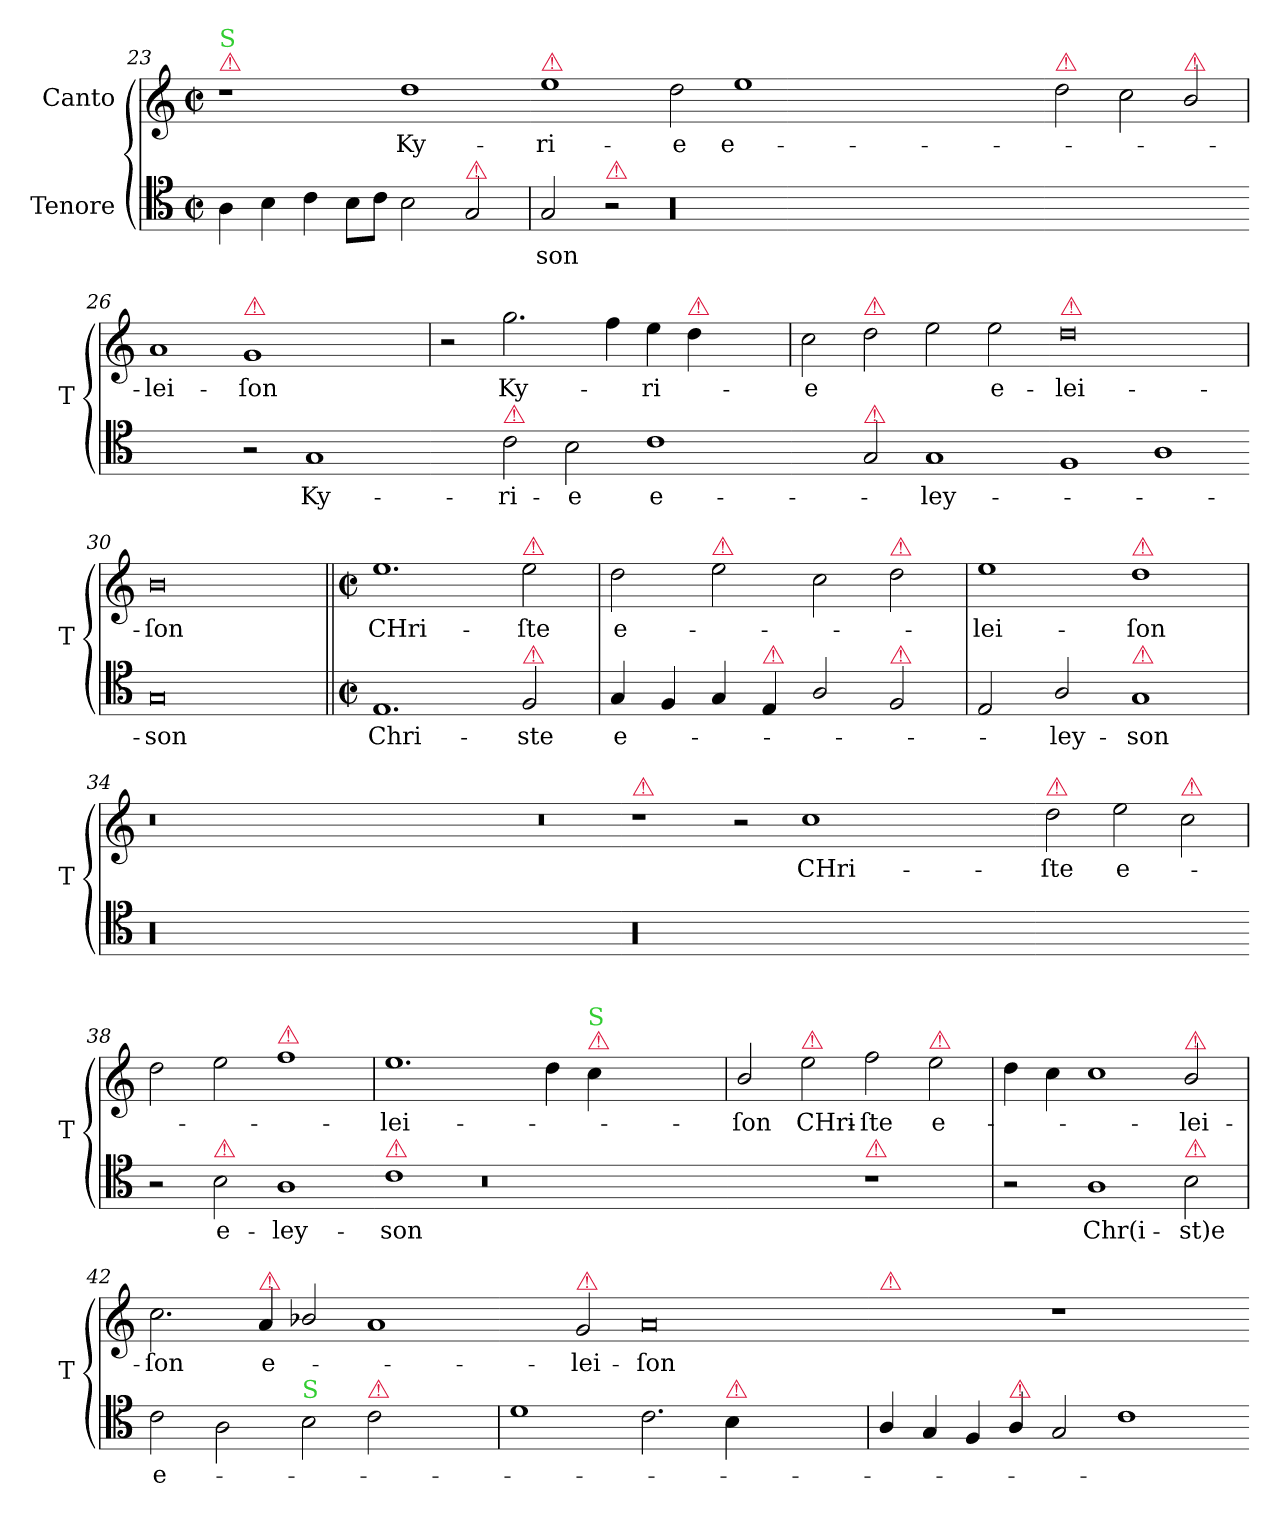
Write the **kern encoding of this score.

**kern	**text	**kern	**text
*part2	*part2	*part1	*part1
*staff2	*staff2	*staff1	*staff1
*I"Tenore	*	*I"Canto	*
*I'T	*	*	*
*clefC4	*	*clefG2	*
*k[]	*	*k[]	*
*M2/1	*	*M2/1	*
*met(c|)	*	*met(c|)	*
=23	=23	=23	=23
!	!	!LO:TX:a:color=crimson:t=⚠	!
!	!	!LO:TX:a:color=limegreen:t=S	!
4A\	.	1r	.
4B\	.	.	.
4c\	.	.	.
8B\L	.	.	.
8c\J	.	.	.
!	!	!	!LO:LY:i
2B\	.	1dd	Ky-
!LO:TX:a:color=crimson:t=⚠	!	!	!
2G/	.	.	.
=24	=24-	=24-	=24-
!	!	!LO:TX:a:color=crimson:t=⚠	!
!	!	!	!LO:LY:i
2G/	-son	1ee	-ri-
!LO:TX:a:color=crimson:t=⚠	!	!	!
2r	.	.	.
!	!	!	!LO:LY:i
00r	.	2dd\	-e
!	!	!	!LO:LY:i
.	.	1ee\	e-
.	.	0ryy	.
.	.	2ryy	.
=25-	=25-	=25-	=25-
!	!	!LO:TX:a:color=crimson:t=⚠	!
1.ryy	.	2dd\	.
.	.	2cc\	.
!	!	!LO:TX:a:color=crimson:t=⚠	!
.	.	2b/	.
=26-	=26	=26	=26
!	!	!	!LO:LY:i
1ryy	.	1a	-lei-
!	!	!LO:TX:a:color=crimson:t=⚠	!
!	!	!	!LO:LY:i
2r	.	1g	-ſon
1G/	Ky-	.	.
.	.	2ryy	.
=27-	=27	=27	=27
2ryy	.	2r	.
!LO:TX:a:color=crimson:t=⚠	!	!	!
!	!	!	!LO:LY:i
2c\	-ri-	2.gg\	Ky-
2B\	-e	.	.
.	.	4ff\	.
!	!	!	!LO:LY:i
1c\	e-	4ee\	-ri-
!	!	!LO:TX:a:color=crimson:t=⚠	!
.	.	4dd\	.
.	.	2ryy	.
=28-	=28	=28	=28
!	!	!	!LO:LY:i
2ryy	.	2cc\	-e
!	!	!LO:TX:a:color=crimson:t=⚠	!
!LO:TX:a:color=crimson:t=⚠	!	!	!
2G/	.	2dd\	.
1G	-ley-	2ee\	.
!	!	!	!LO:LY:i
.	.	2ee\	e-
=29-	=29-	=29-	=29-
!	!	!LO:TX:a:color=crimson:t=⚠	!
!	!	!	!LO:LY:i
1F	.	0dd	-lei-
1A	.	.	.
=30-	=30	=30	=30
!	!	!	!LO:LY:i
0G	-son	0b	-ſon
=31||	=31||	=31||	=31||
*M2/1	*	*M2/1	*
*met(c|)	*	*met(c|)	*
1.E	Chri-	1.ee	CHri-
!	!	!LO:TX:a:color=crimson:t=⚠	!
!LO:TX:a:color=crimson:t=⚠	!	!	!
2F/	-ste	2ee\	-ſte
=32	=32	=32	=32
4G/	e-	2dd\	e-
4F/	.	.	.
!	!	!LO:TX:a:color=crimson:t=⚠	!
4G/	.	2ee\	.
!LO:TX:a:color=crimson:t=⚠	!	!	!
4E/	.	.	.
2A/	.	2cc\	.
!	!	!LO:TX:a:color=crimson:t=⚠	!
!LO:TX:a:color=crimson:t=⚠	!	!	!
2F/	.	2dd\	.
=33	=33	=33	=33
2E/	.	1ee	-lei-
2A/	-ley-	.	.
!	!	!LO:TX:a:color=crimson:t=⚠	!
!LO:TX:a:color=crimson:t=⚠	!	!	!
1G	-son	1dd	-ſon
=34	=34	=34	=34
00r	.	0r	.
.	.	0ryy	.
=35-	=35-	=35-	=35-
0ryy	.	0r	.
=36-	=36-	=36-	=36-
!	!	!LO:TX:a:color=crimson:t=⚠	!
00r	.	1r	.
.	.	2r	.
!	!	!	!LO:LY:i
.	.	1cc\	CHri-
.	.	1.ryy	.
=37-	=37-	=37-	=37-
!	!	!LO:TX:a:color=crimson:t=⚠	!
!	!	!	!LO:LY:i
1.ryy	.	2dd\	-ſte
!	!	!	!LO:LY:i
.	.	2ee\	e-
!	!	!LO:TX:a:color=crimson:t=⚠	!
.	.	2cc\	.
=38-	=38	=38	=38
2r	.	2dd\	.
!LO:TX:a:color=crimson:t=⚠	!	!	!
2B\	e-	2ee\	.
!	!	!LO:TX:a:color=crimson:t=⚠	!
1A	-ley-	1ff	.
=39-	=39	=39	=39
!LO:TX:a:color=crimson:t=⚠	!	!	!
!	!	!	!LO:LY:i
1c	-son	1.ee	-lei-
0r	.	.	.
.	.	4dd\	.
!	!	!LO:TX:a:color=crimson:t=⚠	!
!	!	!LO:TX:a:color=limegreen:t=S	!
.	.	4cc\	.
.	.	1ryy	.
=40-	=40	=40	=40
!	!	!	!LO:LY:i
1ryy	.	2b/	-ſon
!	!	!LO:TX:a:color=crimson:t=⚠	!
!	!	!	!LO:LY:i
.	.	2ee\	CHri-
!LO:TX:a:color=crimson:t=⚠	!	!	!
!	!	!	!LO:LY:i
1r	.	2ff\	-ſte
!	!	!LO:TX:a:color=crimson:t=⚠	!
!	!	!	!LO:LY:i
.	.	2ee\	e-
=41	=41	=41	=41
2r	.	4dd\	.
.	.	4cc\	.
1A	Chr(i-	1cc	.
!	!	!LO:TX:a:color=crimson:t=⚠	!
!LO:TX:a:color=crimson:t=⚠	!	!	!
!	!	!	!LO:LY:i
2B\	-st)e	2b/	-lei-
=42	=42	=42	=42
!	!	!	!LO:LY:i
2c\	e-	2.cc\	-ſon
2A\	.	.	.
!	!	!LO:TX:a:color=crimson:t=⚠	!
!	!	!	!LO:LY:i
.	.	4a/	e-
!LO:TX:a:color=limegreen:t=S	!	!	!
2B\	.	2b-X/	.
!LO:TX:a:color=crimson:t=⚠	!	!	!
2c\	.	1a/	.
2ryy	.	.	.
=43	=43-	=43-	=43-
1d	.	2ryy	.
!	!	!LO:TX:a:color=crimson:t=⚠	!
!	!	!	!LO:LY:i
.	.	2g/	lei-
!	!	!	!LO:LY:i
2.c\	.	0a	-ſon
!LO:TX:a:color=crimson:t=⚠	!	!	!
4B\	.	.	.
1ryy	.	.	.
=44	=44-	=44-	=44-
!	!	!LO:TX:a:color=crimson:t=⚠	!
4A/	.	1ryy	.
4G/	.	.	.
4F/	.	.	.
!LO:TX:a:color=crimson:t=⚠	!	!	!
4A/	.	.	.
2G/	.	1r	.
1c\	.	.	.
.	.	2ryy	.
=-	=-	=-	=-
*-	*-	*-	*-
